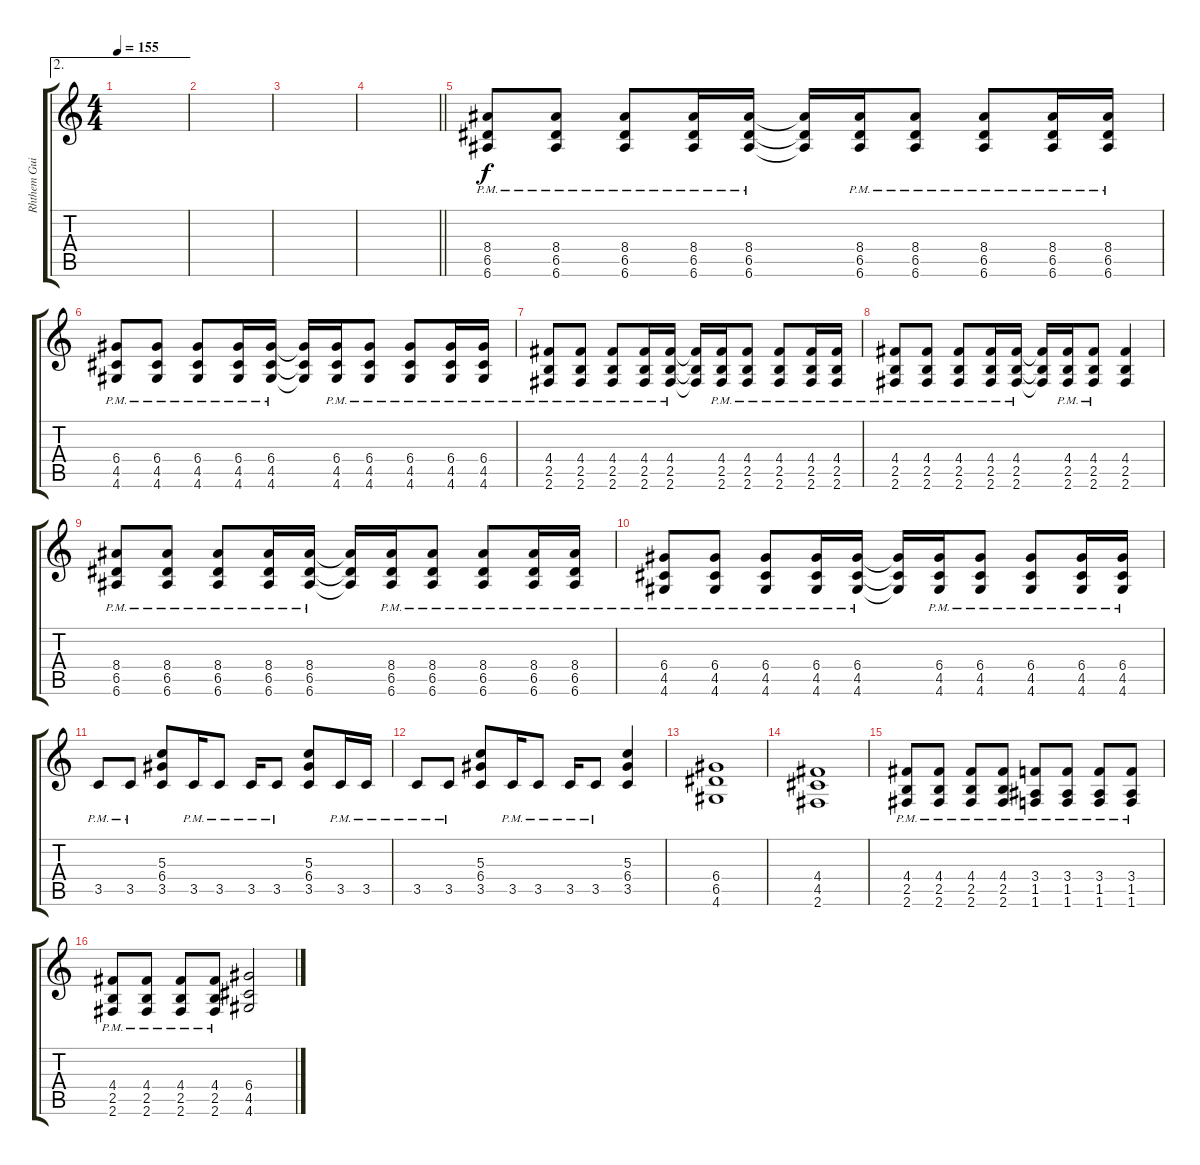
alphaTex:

\track ("Rhthem Guitar" "Rhthem Gui") {instrument distortionguitar}
\staff {score tabs}
\tuning (E4 B3 G3 D3 A2 E2) {hide}
\ae 2
\ts (4 4)
\tempo 155
\clef g2
\ks c
|
|
|
\barLineRight lightlight
|
(8.4{pm} 6.5{pm} 6.6{pm}).8 (8.4{pm} 6.5{pm} 6.6{pm}).8 (8.4{pm} 6.5{pm} 6.6{pm}).8 (8.4{pm} 6.5{pm} 6.6{pm}).16 (8.4{pm} 6.5{pm} 6.6{pm}).16 (8.4{t} 6.5{t} 6.6{t}).16 (8.4{pm} 6.5{pm} 6.6{pm}).16 (8.4{pm} 6.5{pm} 6.6{pm}).8 (8.4{pm} 6.5{pm} 6.6{pm}).8 (8.4{pm} 6.5{pm} 6.6{pm}).16 (8.4{pm} 6.5{pm} 6.6{pm}).16 |
(6.4{pm} 4.5{pm} 4.6{pm}).8 (6.4{pm} 4.5{pm} 4.6{pm}).8 (6.4{pm} 4.5{pm} 4.6{pm}).8 (6.4{pm} 4.5{pm} 4.6{pm}).16 (6.4{pm} 4.5{pm} 4.6{pm}).16 (6.4{t} 4.5{t} 4.6{t}).16 (6.4{pm} 4.5{pm} 4.6{pm}).16 (6.4{pm} 4.5{pm} 4.6{pm}).8 (6.4{pm} 4.5{pm} 4.6{pm}).8 (6.4{pm} 4.5{pm} 4.6{pm}).16 (6.4{pm} 4.5{pm} 4.6{pm}).16 |
(4.4{pm} 2.5{pm} 2.6{pm}).8 (4.4{pm} 2.5{pm} 2.6{pm}).8 (4.4{pm} 2.5{pm} 2.6{pm}).8 (4.4{pm} 2.5{pm} 2.6{pm}).16 (4.4{pm} 2.5{pm} 2.6{pm}).16 (4.4{t} 2.5{t} 2.6{t}).16 (4.4{pm} 2.5{pm} 2.6{pm}).16 (4.4{pm} 2.5{pm} 2.6{pm}).8 (4.4{pm} 2.5{pm} 2.6{pm}).8 (4.4{pm} 2.5{pm} 2.6{pm}).16 (4.4{pm} 2.5{pm} 2.6{pm}).16 |
(4.4{pm} 2.5{pm} 2.6{pm}).8 (4.4{pm} 2.5{pm} 2.6{pm}).8 (4.4{pm} 2.5{pm} 2.6{pm}).8 (4.4{pm} 2.5{pm} 2.6{pm}).16 (4.4{pm} 2.5{pm} 2.6{pm}).16 (4.4{t} 2.5{t} 2.6{t}).16 (4.4{pm} 2.5{pm} 2.6{pm}).16 (4.4{pm} 2.5{pm} 2.6{pm}).8 (4.4 2.5 2.6).4 |
(8.4{pm} 6.5{pm} 6.6{pm}).8 (8.4{pm} 6.5{pm} 6.6{pm}).8 (8.4{pm} 6.5{pm} 6.6{pm}).8 (8.4{pm} 6.5{pm} 6.6{pm}).16 (8.4{pm} 6.5{pm} 6.6{pm}).16 (8.4{t} 6.5{t} 6.6{t}).16 (8.4{pm} 6.5{pm} 6.6{pm}).16 (8.4{pm} 6.5{pm} 6.6{pm}).8 (8.4{pm} 6.5{pm} 6.6{pm}).8 (8.4{pm} 6.5{pm} 6.6{pm}).16 (8.4{pm} 6.5{pm} 6.6{pm}).16 |
(6.4{pm} 4.5{pm} 4.6{pm}).8 (6.4{pm} 4.5{pm} 4.6{pm}).8 (6.4{pm} 4.5{pm} 4.6{pm}).8 (6.4{pm} 4.5{pm} 4.6{pm}).16 (6.4{pm} 4.5{pm} 4.6{pm}).16 (6.4{t} 4.5{t} 4.6{t}).16 (6.4{pm} 4.5{pm} 4.6{pm}).16 (6.4{pm} 4.5{pm} 4.6{pm}).8 (6.4{pm} 4.5{pm} 4.6{pm}).8 (6.4{pm} 4.5{pm} 4.6{pm}).16 (6.4{pm} 4.5{pm} 4.6{pm}).16 |
3.5{pm}.8 3.5{pm}.8 (5.3 6.4 3.5).8 3.5{pm}.16 3.5{pm}.8 3.5{pm}.16 3.5{pm}.8 (5.3 6.4 3.5).8 3.5{pm}.16 3.5{pm}.16 |
3.5{pm}.8 3.5{pm}.8 (5.3 6.4 3.5).8 3.5{pm}.16 3.5{pm}.8 3.5{pm}.16 3.5{pm}.8 (5.3 6.4 3.5).4 |
(6.4 6.5 4.6).1 |
(4.4 4.5 2.6).1 |
(4.4{pm} 2.5{pm} 2.6{pm}).8 (4.4{pm} 2.5{pm} 2.6{pm}).8 (4.4{pm} 2.5{pm} 2.6{pm}).8 (4.4{pm} 2.5{pm} 2.6{pm}).8 (3.4{pm} 1.5{pm} 1.6{pm}).8 (3.4{pm} 1.5{pm} 1.6{pm}).8 (3.4{pm} 1.5{pm} 1.6{pm}).8 (3.4{pm} 1.5{pm} 1.6{pm}).8 |
(4.4{pm} 2.5{pm} 2.6{pm}).8 (4.4{pm} 2.5{pm} 2.6{pm}).8 (4.4{pm} 2.5{pm} 2.6{pm}).8 (4.4{pm} 2.5{pm} 2.6{pm}).8 (6.4 4.5 4.6).2
